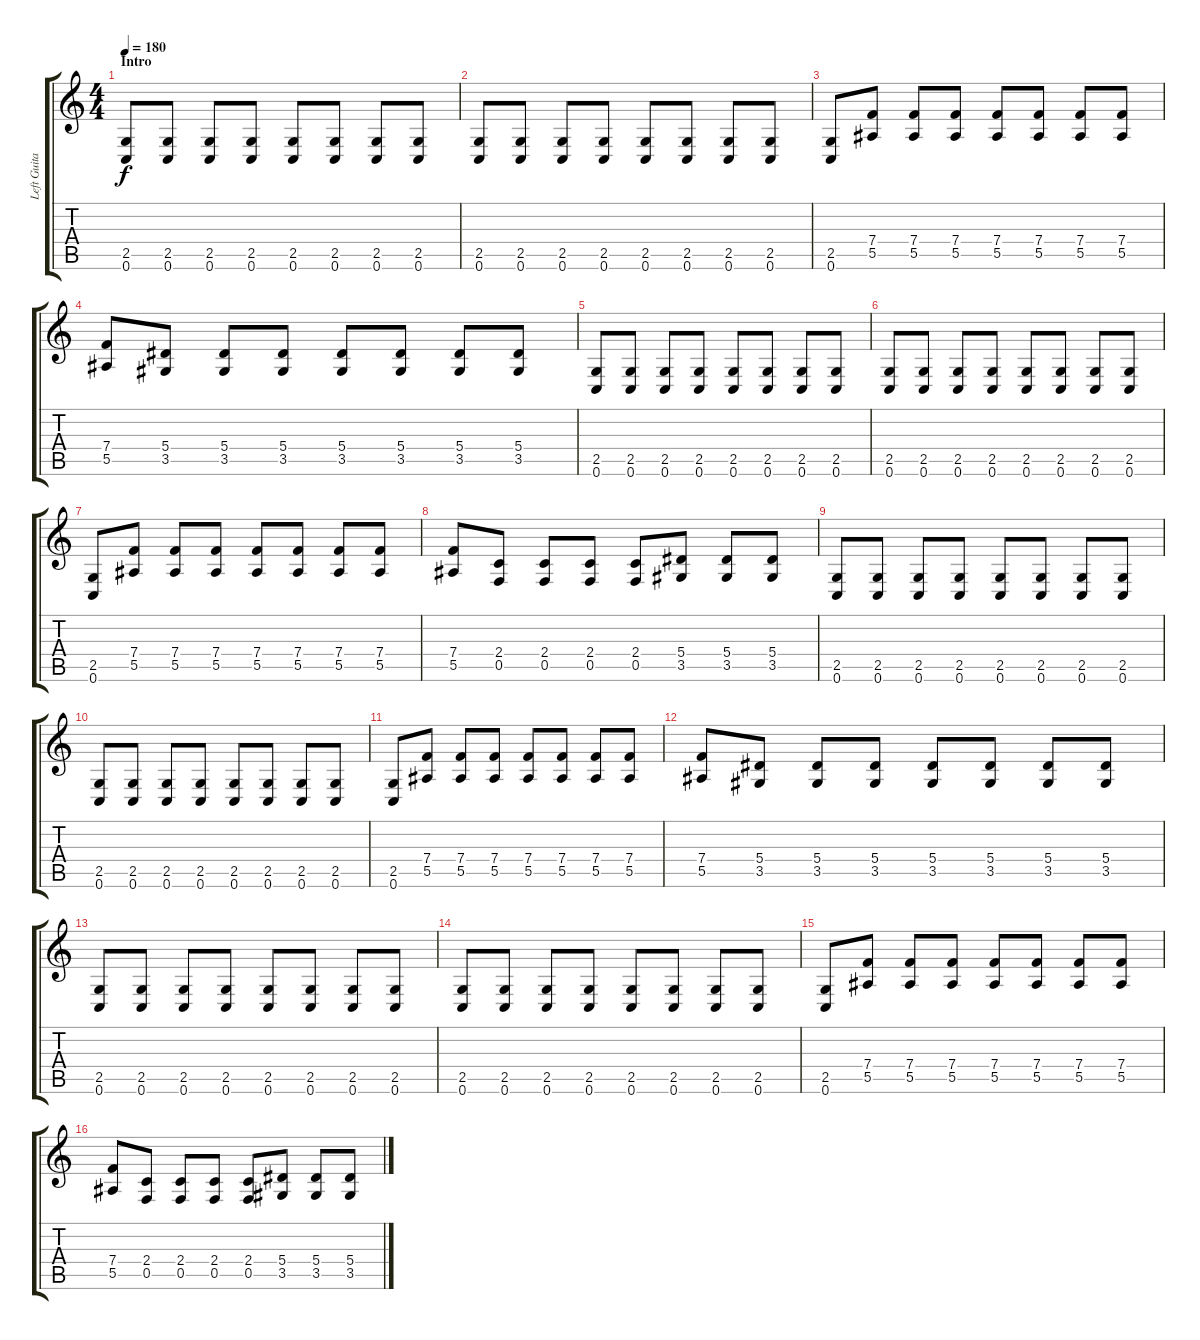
\track ("Left Guitar" "Left Guita") {instrument distortionguitar}
\staff {score tabs}
\tuning (C4 G3 Eb3 Bb2 F2 C2) {hide}
\ts (4 4)
\section ("" "Intro")
\tempo 180
\clef g2
\ks c
(2.5 0.6).8{dy f instrument distortionguitar} (2.5 0.6).8 (2.5 0.6).8 (2.5 0.6).8 (2.5 0.6).8 (2.5 0.6).8 (2.5 0.6).8 (2.5 0.6).8 |
(2.5 0.6).8 (2.5 0.6).8 (2.5 0.6).8 (2.5 0.6).8 (2.5 0.6).8 (2.5 0.6).8 (2.5 0.6).8 (2.5 0.6).8 |
(2.5 0.6).8 (7.4 5.5).8 (7.4 5.5).8 (7.4 5.5).8 (7.4 5.5).8 (7.4 5.5).8 (7.4 5.5).8 (7.4 5.5).8 |
(7.4 5.5).8 (5.4 3.5).8 (5.4 3.5).8 (5.4 3.5).8 (5.4 3.5).8 (5.4 3.5).8 (5.4 3.5).8 (5.4 3.5).8 |
(2.5 0.6).8 (2.5 0.6).8 (2.5 0.6).8 (2.5 0.6).8 (2.5 0.6).8 (2.5 0.6).8 (2.5 0.6).8 (2.5 0.6).8 |
(2.5 0.6).8 (2.5 0.6).8 (2.5 0.6).8 (2.5 0.6).8 (2.5 0.6).8 (2.5 0.6).8 (2.5 0.6).8 (2.5 0.6).8 |
(2.5 0.6).8 (7.4 5.5).8 (7.4 5.5).8 (7.4 5.5).8 (7.4 5.5).8 (7.4 5.5).8 (7.4 5.5).8 (7.4 5.5).8 |
(7.4 5.5).8 (2.4 0.5).8 (2.4 0.5).8 (2.4 0.5).8 (2.4 0.5).8 (5.4 3.5).8 (5.4 3.5).8 (5.4 3.5).8 |
(2.5 0.6).8 (2.5 0.6).8 (2.5 0.6).8 (2.5 0.6).8 (2.5 0.6).8 (2.5 0.6).8 (2.5 0.6).8 (2.5 0.6).8 |
(2.5 0.6).8 (2.5 0.6).8 (2.5 0.6).8 (2.5 0.6).8 (2.5 0.6).8 (2.5 0.6).8 (2.5 0.6).8 (2.5 0.6).8 |
(2.5 0.6).8 (7.4 5.5).8 (7.4 5.5).8 (7.4 5.5).8 (7.4 5.5).8 (7.4 5.5).8 (7.4 5.5).8 (7.4 5.5).8 |
(7.4 5.5).8 (5.4 3.5).8 (5.4 3.5).8 (5.4 3.5).8 (5.4 3.5).8 (5.4 3.5).8 (5.4 3.5).8 (5.4 3.5).8 |
(2.5 0.6).8 (2.5 0.6).8 (2.5 0.6).8 (2.5 0.6).8 (2.5 0.6).8 (2.5 0.6).8 (2.5 0.6).8 (2.5 0.6).8 |
(2.5 0.6).8 (2.5 0.6).8 (2.5 0.6).8 (2.5 0.6).8 (2.5 0.6).8 (2.5 0.6).8 (2.5 0.6).8 (2.5 0.6).8 |
(2.5 0.6).8 (7.4 5.5).8 (7.4 5.5).8 (7.4 5.5).8 (7.4 5.5).8 (7.4 5.5).8 (7.4 5.5).8 (7.4 5.5).8 |
(7.4 5.5).8 (2.4 0.5).8 (2.4 0.5).8 (2.4 0.5).8 (2.4 0.5).8 (5.4 3.5).8 (5.4 3.5).8 (5.4 3.5).8
